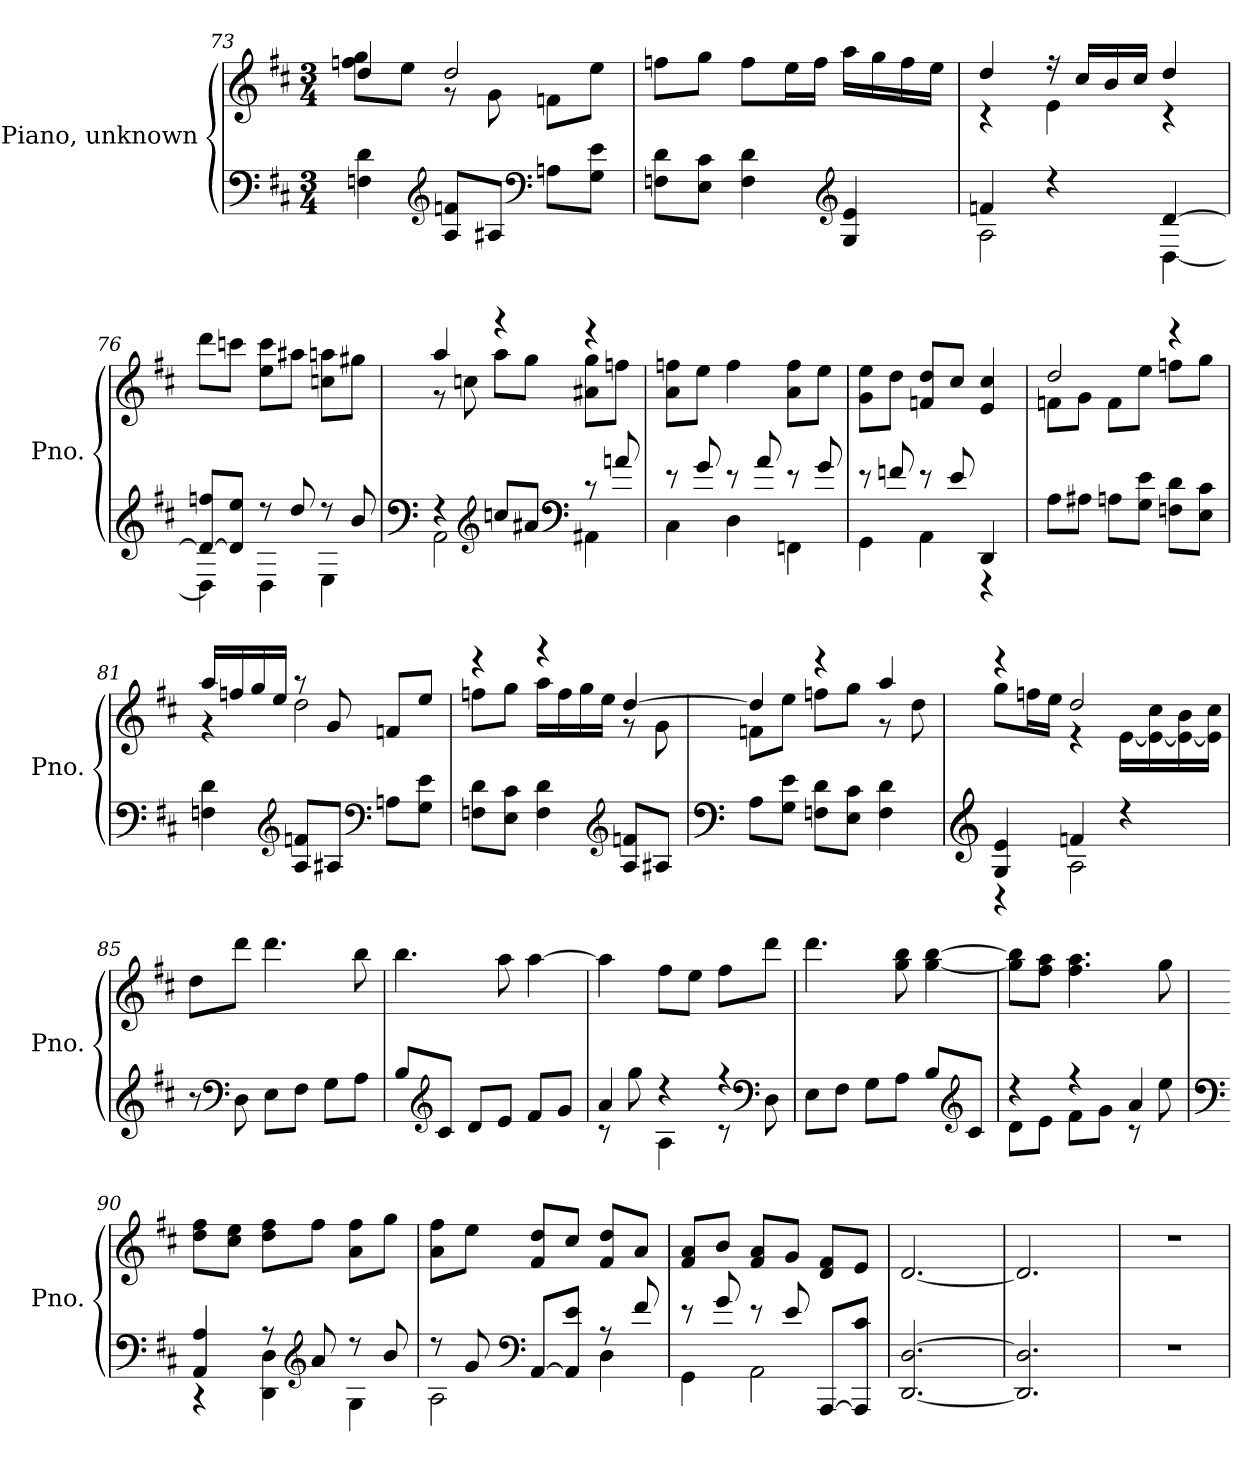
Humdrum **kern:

**kern	**kern
*part1	*part1
*staff2	*staff1
*I"Piano, unknown	*
*I'Pno.	*
*clefF4	*clefG2
*k[f#c#]	*k[f#c#]
*M3/4	*M3/4
=73	=73
*	*^
4Fn\ 4d\	4dd/	8ffn\ 8gg\L
.	.	8ee\J
*clefG2	*	*
8A/ 8fn/L	2dd/	8r
8A#X/J	.	8g\
*clefF4	*	*
8An\L	.	8fn\L
8G\ 8e\J	.	8ee\J
*	*v	*v
=74	=74
8Fn\ 8d\L	8ffn\L
8E\ 8c#\J	8gg\J
4F\ 4d\	8ff\L
.	16ee\L
.	16ff\JJ
*clefG2	*
4G/ 4e/	16aa\LL
.	16gg\
.	16ff\
.	16ee\JJ
=75	=75
*^	*^
4fn/	2A\	4dd/	4r
4r	.	16r	4e\
.	.	16cc#/LL	.
.	.	16b/	.
.	.	16cc#/JJ	.
[4d/	[4D\	4dd/	4r
*	*	*v	*v
!!LO:LB:g=z
=76	=76	=76
8d/_ 8ffn/L	4D\]	8ddd\L
8d/] 8ee/J	.	8cccn\J
8r	4D\	8ee\ 8ccc\L
8dd/	.	8aa#X\J
8r	4E\	8ccn\ 8aan\L
8b/	.	8gg#X\J
=77	=77	=77
*clefF4	*	*
*	*	*^
4r	2AA\	4aa/	8r
.	.	.	8ccn\
*clefG2	*	*	*
8ccn/L	.	4r	8aa\L
8a#X/J	.	.	8gg\J
*clefF4	*	*	*
8r	4AA#X\	4r	8a#X\ 8gg\L
8an/	.	.	8ffn\J
*	*	*v	*v
=78	=78	=78
8r	4C#\	8a\ 8ffn\L
8g/	.	8ee\J
8r	4D\	4ff\
8a/	.	.
8r	4FFn\	8a\ 8ff\L
8g/	.	8ee\J
=79	=79	=79
8r	4GG\	8g\ 8ee\L
8fn/	.	8dd\J
8r	4AA\	8fn/ 8dd/L
8e/	.	8cc#/J
4DD/	4r	4e/ 4cc#/
*v	*v	*
!!LO:LB:g=z
=80	=80
*	*^
8A\L	2dd/	8fn\L
8A#X\J	.	8g\J
8An\L	.	8f\L
8G\ 8e\J	.	8ee\J
8Fn\ 8d\L	4r	8ffn\L
8E\ 8c#\J	.	8gg\J
=81	=81	=81
4Fn\ 4d\	16aa/LL	4r
.	16ffn/	.
.	16gg/	.
.	16ee/JJ	.
*clefG2	*	*
8A/ 8fn/L	8r	2dd\
8A#X/J	8g/	.
*clefF4	*	*
8An\L	8fn/L	.
8G\ 8e\J	8ee/J	.
=82	=82	=82
8Fn\ 8d\L	4r	8ffn\L
8E\ 8c#\J	.	8gg\J
4F\ 4d\	4r	16aa\LL
.	.	16ff\
.	.	16gg\
.	.	16ee\JJ
*clefG2	*	*
8A/ 8fn/L	[4dd/	8r
8A#X/J	.	8g\
!!LO:LB:g=z	!!
=83	=83	=83
*clefF4	*	*
8A\L	4dd/]	8fn\L
8G\ 8e\J	.	8ee\J
8Fn\ 8d\L	4r	8ffn\L
8E\ 8c#\J	.	8gg\J
4F\ 4d\	4aa/	8r
.	.	8dd\
=84	=84	=84
*clefG2	*	*
*^	*	*
4G/ 4e/	4r	4r	8gg\L
.	.	.	16ffn\L
.	.	.	16ee\JJ
4fn/	2A\	2dd/	4r
4r	.	.	[16e\LL
.	.	.	16e\_ 16cc#\
.	.	.	16e\_ 16b\
.	.	.	16e\] 16cc#\JJ
*v	*v	*	*
*	*v	*v
=85	=85
8r	8dd\L
*clefF4	*
8D\	8ddd\J
8E\L	4.ddd\
8F#\J	.
8G\L	.
8A\J	8bb\
=86	=86
8B/L	4.bb\
*clefG2	*
8c#/J	.
8d/L	.
8e/J	8aa\
8f#/L	[4aa\
8g/J	.
!!LO:LB:g=z
=87	=87
*^	*
4a/	8r	4aa\]
.	8gg\	.
4r	4A\	8ff#\L
.	.	8ee\J
4r	8r	8ff#\L
*clefF4	*	*
.	8D\	8ddd\J
*v	*v	*
=88	=88
8E\L	4.ddd\
8F#\J	.
8G\L	.
8A\J	8gg\ 8bb\
8B/L	[4gg\ [4bb\
*clefG2	*
8c#/J	.
=89	=89
*^	*
4r	8d\L	8gg\] 8bb\]L
.	8e\J	8ff#\ 8aa\J
4r	8f#\L	4.ff#\ 4.aa\
.	8g\J	.
4a/	8r	.
.	8ee\	8gg\
=90	=90	=90
*clefF4	*	*
4AA/ 4A/	4r	8dd\ 8ff#\L
.	.	8cc#\ 8ee\J
8r	4DD\ 4D\	8dd\ 8ff#\L
*clefG2	*	*
8a/	.	8ff#\J
8r	4G\	8a\ 8ff#\L
8b/	.	8gg\J
!!LO:LB:g=z
=91	=91	=91
8r	2A\	8a\ 8ff#\L
8g/	.	8ee\J
*clefF4	*	*
[8AA/L	.	8f#/ 8dd/L
8AA/] 8e/J	.	8cc#/J
8r	4D\	8f#/ 8dd/L
8f#/	.	8a/J
=92	=92	=92
8r	4GG\	8f#/ 8a/L
8g/	.	8b/J
8r	2AA\	8f#/ 8a/L
8e/	.	8g/J
[8AAA/L	.	8d/ 8f#/L
8AAA/] 8c#/J	.	8e/J
*v	*v	*
=93	=93
[2.DD/ [2.D/	[2.d/
=94	=94
2.DD/] 2.D/]	2.d/]
=95	=95
2.r	2.r
=	=
*-	*-
